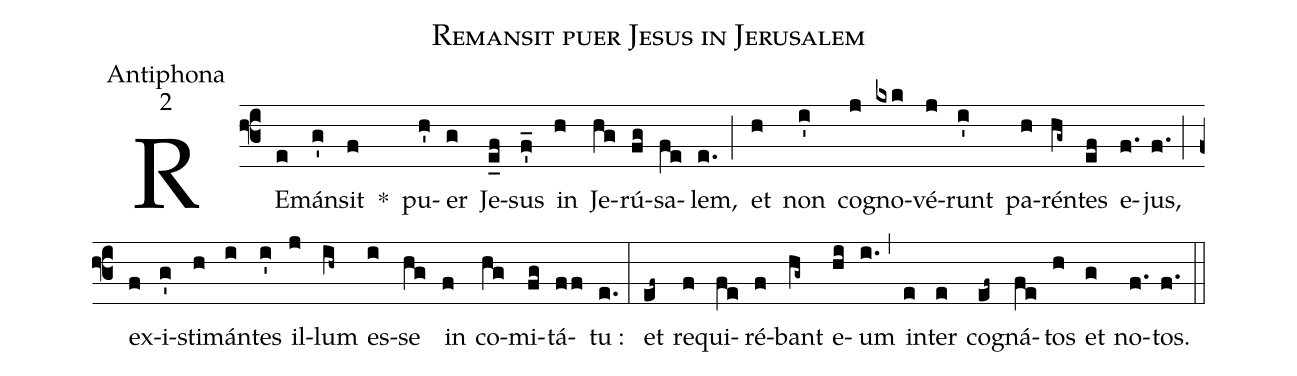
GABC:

name:Remansit puer Jesus in Jerusalem;
office-part:Antiphona;
mode:2;
%%
(f3) RE(e)mán(g')sit(f) *() pu(h')er(g) Je(e_f)sus(f_') in(h) Je(hg)rú(fg)sa(fe)lem,(e.) (;) et(h) non(i') co(j)gno(kxk)vé(j)runt(i') pa(h)rén(hg~)tes(ef) e(f.)jus,(f.) (;) ex(f)i(g')sti(h)mán(i)tes(i') il(j)lum(ih~) es(i)se(hg) in(f) co(hg)mi(fg)tá(ff)tu :(e.) (:) et(ef~) re(f)qui(fe)ré(f)bant(hg~) e(hi)um(i.) (,) in(e)ter(e) co(ef~)gná(fe)tos(h) et(g) no(f.)tos.(f.) (::)
